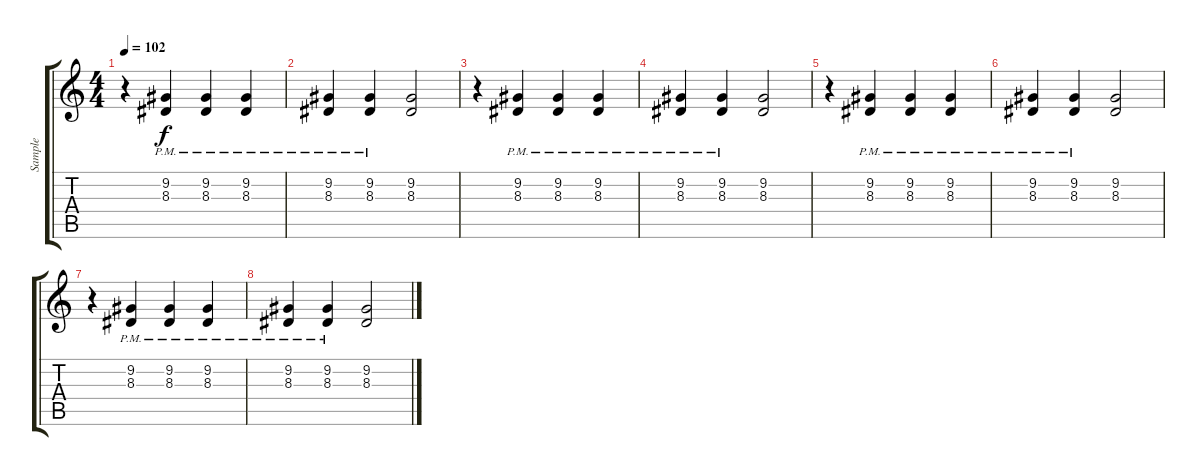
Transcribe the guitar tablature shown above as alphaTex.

\track ("Sample" "Sample") {instrument stringensemble1}
\staff {score tabs}
\tuning (E4 B3 G3 D3 A2 E2) {hide}
\ts (4 4)
\tempo 102
\clef g2
\ks c
r.4{dy f volume 16} (9.2{pm} 8.3{pm}).4 (9.2{pm} 8.3{pm}).4 (9.2{pm} 8.3{pm}).4 |
(9.2{pm} 8.3{pm}).4 (9.2{pm} 8.3{pm}).4 (9.2 8.3).2 |
r.4 (9.2{pm} 8.3{pm}).4 (9.2{pm} 8.3{pm}).4 (9.2{pm} 8.3{pm}).4 |
(9.2{pm} 8.3{pm}).4 (9.2{pm} 8.3{pm}).4 (9.2 8.3).2 |
r.4 (9.2{pm} 8.3{pm}).4 (9.2{pm} 8.3{pm}).4 (9.2{pm} 8.3{pm}).4 |
(9.2{pm} 8.3{pm}).4 (9.2{pm} 8.3{pm}).4 (9.2 8.3).2 |
r.4 (9.2{pm} 8.3{pm}).4 (9.2{pm} 8.3{pm}).4 (9.2{pm} 8.3{pm}).4 |
(9.2{pm} 8.3{pm}).4 (9.2{pm} 8.3{pm}).4 (9.2 8.3).2
